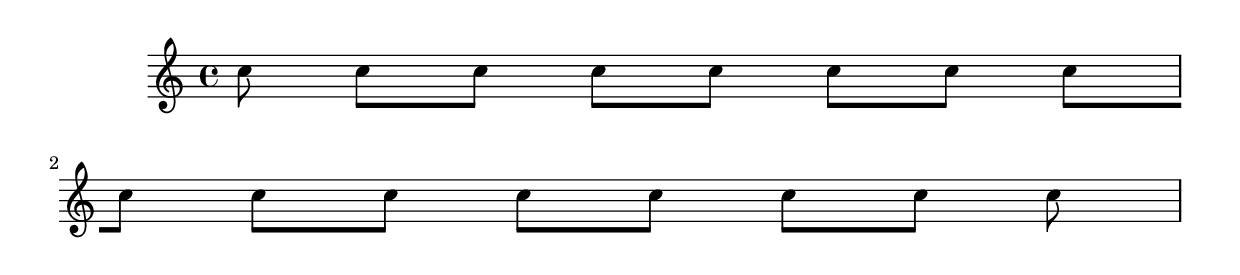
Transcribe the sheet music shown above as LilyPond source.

%% Do not edit this file; it is automatically
%% generated from LSR http://lsr.dsi.unimi.it
%% This file is in the public domain.
\version "2.13.39"

\header {
  lsrtags = "rhythms"

%% Translation of GIT committish: 5160eccb26cee0bfd802d844233e4a8d795a1e94
  texidoces = "
Normalmente están prohibidos los saltos de línea si las barras
atraviesan las líneas divisorias.  Se puede cambiar este
comportamiento como se muestra aquí:

"
  doctitlees = "Barras que atraviesan saltos de línea"


%% Translation of GIT committish: 0a868be38a775ecb1ef935b079000cebbc64de40
texidocde = "
Zeilenumbrüche sind normalerweise während Balken verboten.  Das kann geändert
werden.

"
  doctitlede = "Balken über Zeilenumbrüche"



%% Translation of GIT committish: 708e0d9c660856b19929736ca18a6f9d68539c60

  texidocfr = "
Il est normalement impensable qu'un saut de ligne tombe au milieu d'une
ligature.  LilyPond permet néanmoins de l'obtenir.

"
  doctitlefr = "Ligature au moment d'un saut de ligne"

  texidoc = "
Line breaks are normally forbidden when beams cross bar lines. This
behavior can be changed as shown:

"
  doctitle = "Beams across line breaks"
} % begin verbatim

\relative c'' {
  \override Beam #'breakable = ##t
  c8 c[ c] c[ c] c[ c] c[ \break
  c8] c[ c] c[ c] c[ c] c
}


